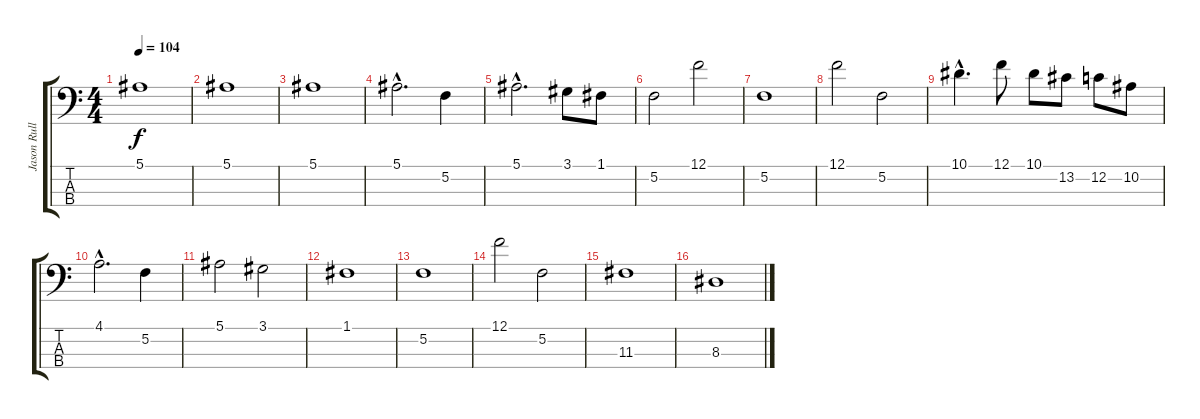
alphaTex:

\track ("Jason Rullo" "Jason Rull") {instrument contrabass}
\staff {score tabs}
\tuning (F2 C2 G1 D1) {hide}
\ts (4 4)
\tempo 104
\clef f4
\ks c
5.1.1{dy f} |
5.1.1 |
5.1.1 |
5.1{hac}.2{d} 5.2.4 |
5.1{hac}.2{d} 3.1.8 1.1.8 |
5.2.2 12.1.2 |
5.2.1 |
12.1.2 5.2.2 |
10.1{hac}.4{d} 12.1.8 10.1.8 13.2.8 12.2.8 10.2.8 |
4.1{hac}.2{d} 5.2.4 |
5.1.2 3.1.2 |
1.1.1 |
5.2.1 |
12.1.2 5.2.2 |
11.3.1 |
8.3.1
